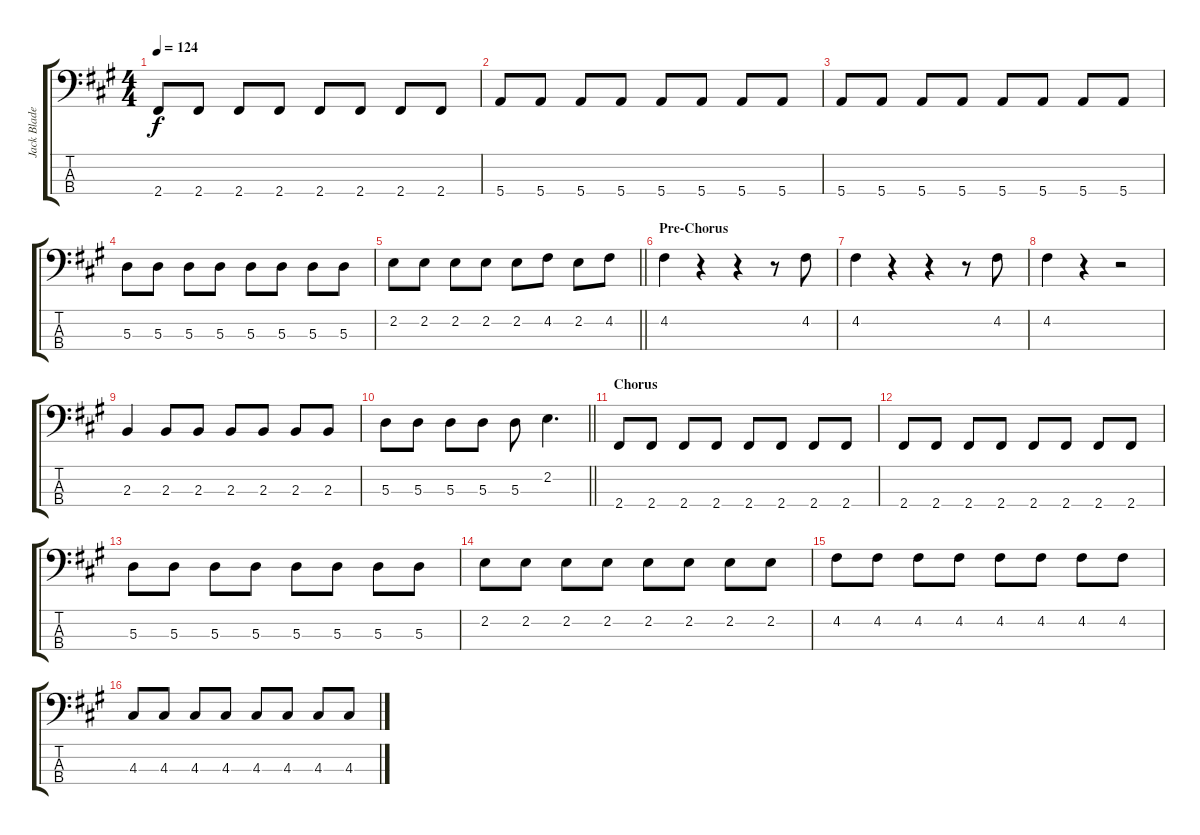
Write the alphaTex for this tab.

\track ("Jack Blades" "Jack Blade") {instrument electricbasspick}
\staff {score tabs}
\tuning (G2 D2 A1 E1) {hide}
\ts (4 4)
\tempo 124
\clef f4
\ks a
2.4.8{dy f} 2.4.8 2.4.8 2.4.8 2.4.8 2.4.8 2.4.8 2.4.8 |
5.4.8 5.4.8 5.4.8 5.4.8 5.4.8 5.4.8 5.4.8 5.4.8 |
5.4.8 5.4.8 5.4.8 5.4.8 5.4.8 5.4.8 5.4.8 5.4.8 |
5.3.8 5.3.8 5.3.8 5.3.8 5.3.8 5.3.8 5.3.8 5.3.8 |
\barLineRight lightlight
2.2.8 2.2.8 2.2.8 2.2.8 2.2.8 4.2.8 2.2.8 4.2.8 |
\section ("" "Pre-Chorus")
4.2.4 r.4 r.4 r.8 4.2.8 |
4.2.4 r.4 r.4 r.8 4.2.8 |
4.2.4 r.4 r.2 |
2.3.4 2.3.8 2.3.8 2.3.8 2.3.8 2.3.8 2.3.8 |
\barLineRight lightlight
5.3.8 5.3.8 5.3.8 5.3.8 5.3.8 2.2.4{d} |
\section ("" "Chorus")
2.4.8 2.4.8 2.4.8 2.4.8 2.4.8 2.4.8 2.4.8 2.4.8 |
2.4.8 2.4.8 2.4.8 2.4.8 2.4.8 2.4.8 2.4.8 2.4.8 |
5.3.8 5.3.8 5.3.8 5.3.8 5.3.8 5.3.8 5.3.8 5.3.8 |
2.2.8 2.2.8 2.2.8 2.2.8 2.2.8 2.2.8 2.2.8 2.2.8 |
4.2.8 4.2.8 4.2.8 4.2.8 4.2.8 4.2.8 4.2.8 4.2.8 |
4.3.8 4.3.8 4.3.8 4.3.8 4.3.8 4.3.8 4.3.8 4.3.8
